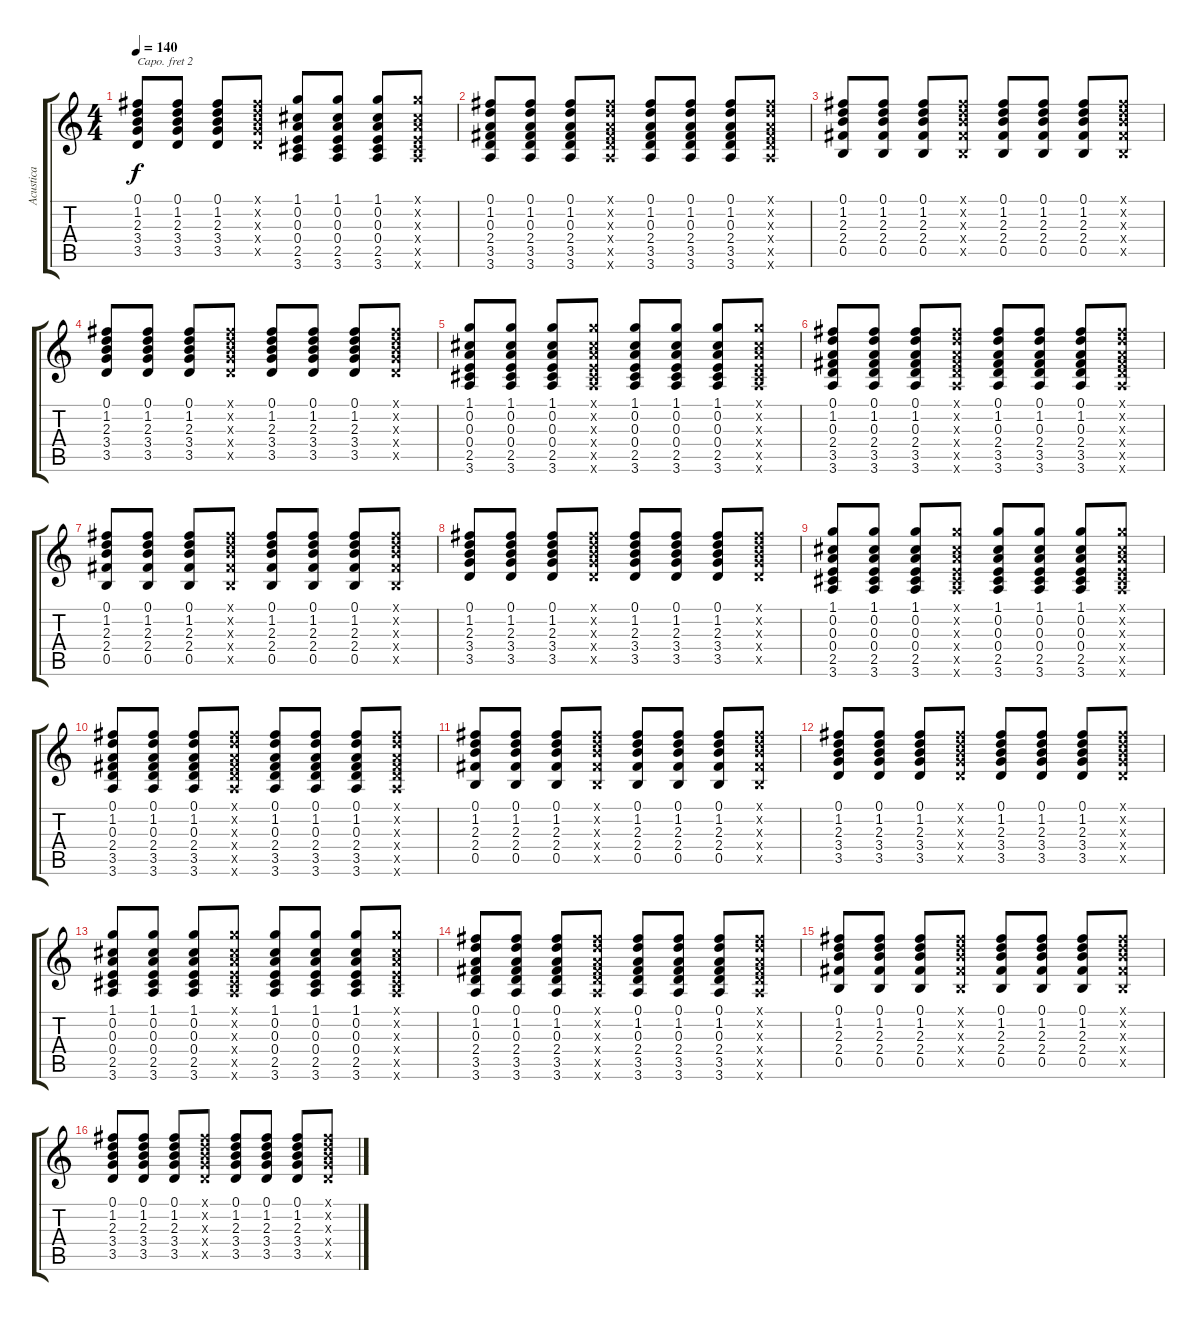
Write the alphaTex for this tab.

\track ("Acustica" "Acustica") {instrument acousticguitarsteel}
\staff {score tabs}
\capo 2
\tuning (E4 B3 G3 D3 A2 E2) {hide}
\ts (4 4)
\tempo 140
\clef g2
\ks c
(0.1 1.2 2.3 3.4 3.5).8{dy f} (0.1 1.2 2.3 3.4 3.5).8 (0.1 1.2 2.3 3.4 3.5).8 (0.1{x} 1.2{x} 2.3{x} 3.4{x} 3.5{x}).8 (1.1 0.2 0.3 0.4 2.5 3.6).8 (1.1 0.2 0.3 0.4 2.5 3.6).8 (1.1 0.2 0.3 0.4 2.5 3.6).8 (1.1{x} 0.2{x} 0.3{x} 0.4{x} 2.5{x} 3.6{x}).8 |
(0.1 1.2 0.3 2.4 3.5 3.6).8 (0.1 1.2 0.3 2.4 3.5 3.6).8 (0.1 1.2 0.3 2.4 3.5 3.6).8 (0.1{x} 1.2{x} 0.3{x} 2.4{x} 3.5{x} 3.6{x}).8 (0.1 1.2 0.3 2.4 3.5 3.6).8 (0.1 1.2 0.3 2.4 3.5 3.6).8 (0.1 1.2 0.3 2.4 3.5 3.6).8 (0.1{x} 1.2{x} 0.3{x} 2.4{x} 3.5{x} 3.6{x}).8 |
(0.1 1.2 2.3 2.4 0.5).8 (0.1 1.2 2.3 2.4 0.5).8 (0.1 1.2 2.3 2.4 0.5).8 (0.1{x} 1.2{x} 2.3{x} 2.4{x} 0.5{x}).8 (0.1 1.2 2.3 2.4 0.5).8 (0.1 1.2 2.3 2.4 0.5).8 (0.1 1.2 2.3 2.4 0.5).8 (0.1{x} 1.2{x} 2.3{x} 2.4{x} 0.5{x}).8 |
(0.1 1.2 2.3 3.4 3.5).8 (0.1 1.2 2.3 3.4 3.5).8 (0.1 1.2 2.3 3.4 3.5).8 (0.1{x} 1.2{x} 2.3{x} 3.4{x} 3.5{x}).8 (0.1 1.2 2.3 3.4 3.5).8 (0.1 1.2 2.3 3.4 3.5).8 (0.1 1.2 2.3 3.4 3.5).8 (0.1{x} 1.2{x} 2.3{x} 3.4{x} 3.5{x}).8 |
(1.1 0.2 0.3 0.4 2.5 3.6).8 (1.1 0.2 0.3 0.4 2.5 3.6).8 (1.1 0.2 0.3 0.4 2.5 3.6).8 (1.1{x} 0.2{x} 0.3{x} 0.4{x} 2.5{x} 3.6{x}).8 (1.1 0.2 0.3 0.4 2.5 3.6).8 (1.1 0.2 0.3 0.4 2.5 3.6).8 (1.1 0.2 0.3 0.4 2.5 3.6).8 (1.1{x} 0.2{x} 0.3{x} 0.4{x} 2.5{x} 3.6{x}).8 |
(0.1 1.2 0.3 2.4 3.5 3.6).8 (0.1 1.2 0.3 2.4 3.5 3.6).8 (0.1 1.2 0.3 2.4 3.5 3.6).8 (0.1{x} 1.2{x} 0.3{x} 2.4{x} 3.5{x} 3.6{x}).8 (0.1 1.2 0.3 2.4 3.5 3.6).8 (0.1 1.2 0.3 2.4 3.5 3.6).8 (0.1 1.2 0.3 2.4 3.5 3.6).8 (0.1{x} 1.2{x} 0.3{x} 2.4{x} 3.5{x} 3.6{x}).8 |
(0.1 1.2 2.3 2.4 0.5).8 (0.1 1.2 2.3 2.4 0.5).8 (0.1 1.2 2.3 2.4 0.5).8 (0.1{x} 1.2{x} 2.3{x} 2.4{x} 0.5{x}).8 (0.1 1.2 2.3 2.4 0.5).8 (0.1 1.2 2.3 2.4 0.5).8 (0.1 1.2 2.3 2.4 0.5).8 (0.1{x} 1.2{x} 2.3{x} 2.4{x} 0.5{x}).8 |
(0.1 1.2 2.3 3.4 3.5).8 (0.1 1.2 2.3 3.4 3.5).8 (0.1 1.2 2.3 3.4 3.5).8 (0.1{x} 1.2{x} 2.3{x} 3.4{x} 3.5{x}).8 (0.1 1.2 2.3 3.4 3.5).8 (0.1 1.2 2.3 3.4 3.5).8 (0.1 1.2 2.3 3.4 3.5).8 (0.1{x} 1.2{x} 2.3{x} 3.4{x} 3.5{x}).8 |
(1.1 0.2 0.3 0.4 2.5 3.6).8 (1.1 0.2 0.3 0.4 2.5 3.6).8 (1.1 0.2 0.3 0.4 2.5 3.6).8 (1.1{x} 0.2{x} 0.3{x} 0.4{x} 2.5{x} 3.6{x}).8 (1.1 0.2 0.3 0.4 2.5 3.6).8 (1.1 0.2 0.3 0.4 2.5 3.6).8 (1.1 0.2 0.3 0.4 2.5 3.6).8 (1.1{x} 0.2{x} 0.3{x} 0.4{x} 2.5{x} 3.6{x}).8 |
(0.1 1.2 0.3 2.4 3.5 3.6).8 (0.1 1.2 0.3 2.4 3.5 3.6).8 (0.1 1.2 0.3 2.4 3.5 3.6).8 (0.1{x} 1.2{x} 0.3{x} 2.4{x} 3.5{x} 3.6{x}).8 (0.1 1.2 0.3 2.4 3.5 3.6).8 (0.1 1.2 0.3 2.4 3.5 3.6).8 (0.1 1.2 0.3 2.4 3.5 3.6).8 (0.1{x} 1.2{x} 0.3{x} 2.4{x} 3.5{x} 3.6{x}).8 |
(0.1 1.2 2.3 2.4 0.5).8 (0.1 1.2 2.3 2.4 0.5).8 (0.1 1.2 2.3 2.4 0.5).8 (0.1{x} 1.2{x} 2.3{x} 2.4{x} 0.5{x}).8 (0.1 1.2 2.3 2.4 0.5).8 (0.1 1.2 2.3 2.4 0.5).8 (0.1 1.2 2.3 2.4 0.5).8 (0.1{x} 1.2{x} 2.3{x} 2.4{x} 0.5{x}).8 |
(0.1 1.2 2.3 3.4 3.5).8 (0.1 1.2 2.3 3.4 3.5).8 (0.1 1.2 2.3 3.4 3.5).8 (0.1{x} 1.2{x} 2.3{x} 3.4{x} 3.5{x}).8 (0.1 1.2 2.3 3.4 3.5).8 (0.1 1.2 2.3 3.4 3.5).8 (0.1 1.2 2.3 3.4 3.5).8 (0.1{x} 1.2{x} 2.3{x} 3.4{x} 3.5{x}).8 |
(1.1 0.2 0.3 0.4 2.5 3.6).8 (1.1 0.2 0.3 0.4 2.5 3.6).8 (1.1 0.2 0.3 0.4 2.5 3.6).8 (1.1{x} 0.2{x} 0.3{x} 0.4{x} 2.5{x} 3.6{x}).8 (1.1 0.2 0.3 0.4 2.5 3.6).8 (1.1 0.2 0.3 0.4 2.5 3.6).8 (1.1 0.2 0.3 0.4 2.5 3.6).8 (1.1{x} 0.2{x} 0.3{x} 0.4{x} 2.5{x} 3.6{x}).8 |
(0.1 1.2 0.3 2.4 3.5 3.6).8 (0.1 1.2 0.3 2.4 3.5 3.6).8 (0.1 1.2 0.3 2.4 3.5 3.6).8 (0.1{x} 1.2{x} 0.3{x} 2.4{x} 3.5{x} 3.6{x}).8 (0.1 1.2 0.3 2.4 3.5 3.6).8 (0.1 1.2 0.3 2.4 3.5 3.6).8 (0.1 1.2 0.3 2.4 3.5 3.6).8 (0.1{x} 1.2{x} 0.3{x} 2.4{x} 3.5{x} 3.6{x}).8 |
(0.1 1.2 2.3 2.4 0.5).8 (0.1 1.2 2.3 2.4 0.5).8 (0.1 1.2 2.3 2.4 0.5).8 (0.1{x} 1.2{x} 2.3{x} 2.4{x} 0.5{x}).8 (0.1 1.2 2.3 2.4 0.5).8 (0.1 1.2 2.3 2.4 0.5).8 (0.1 1.2 2.3 2.4 0.5).8 (0.1{x} 1.2{x} 2.3{x} 2.4{x} 0.5{x}).8 |
(0.1 1.2 2.3 3.4 3.5).8 (0.1 1.2 2.3 3.4 3.5).8 (0.1 1.2 2.3 3.4 3.5).8 (0.1{x} 1.2{x} 2.3{x} 3.4{x} 3.5{x}).8 (0.1 1.2 2.3 3.4 3.5).8 (0.1 1.2 2.3 3.4 3.5).8 (0.1 1.2 2.3 3.4 3.5).8 (0.1{x} 1.2{x} 2.3{x} 3.4{x} 3.5{x}).8
